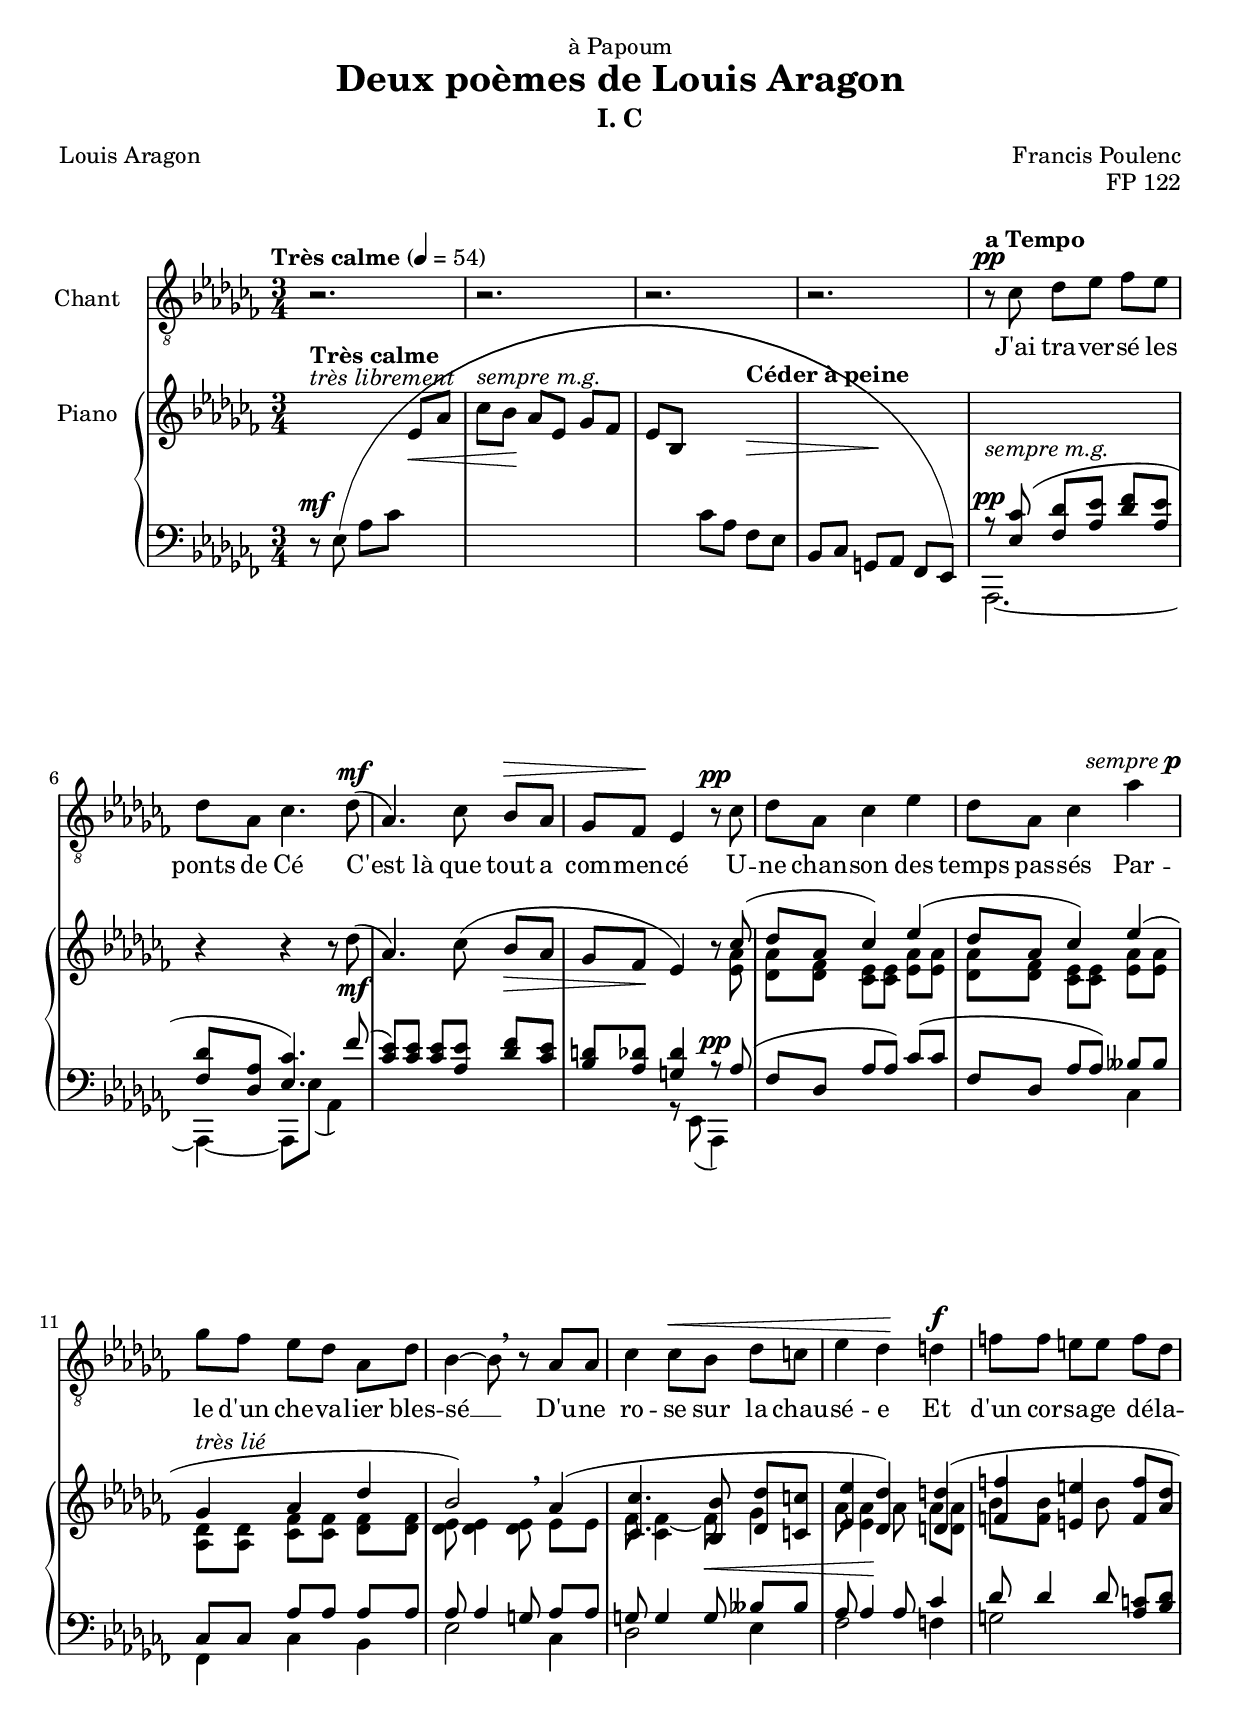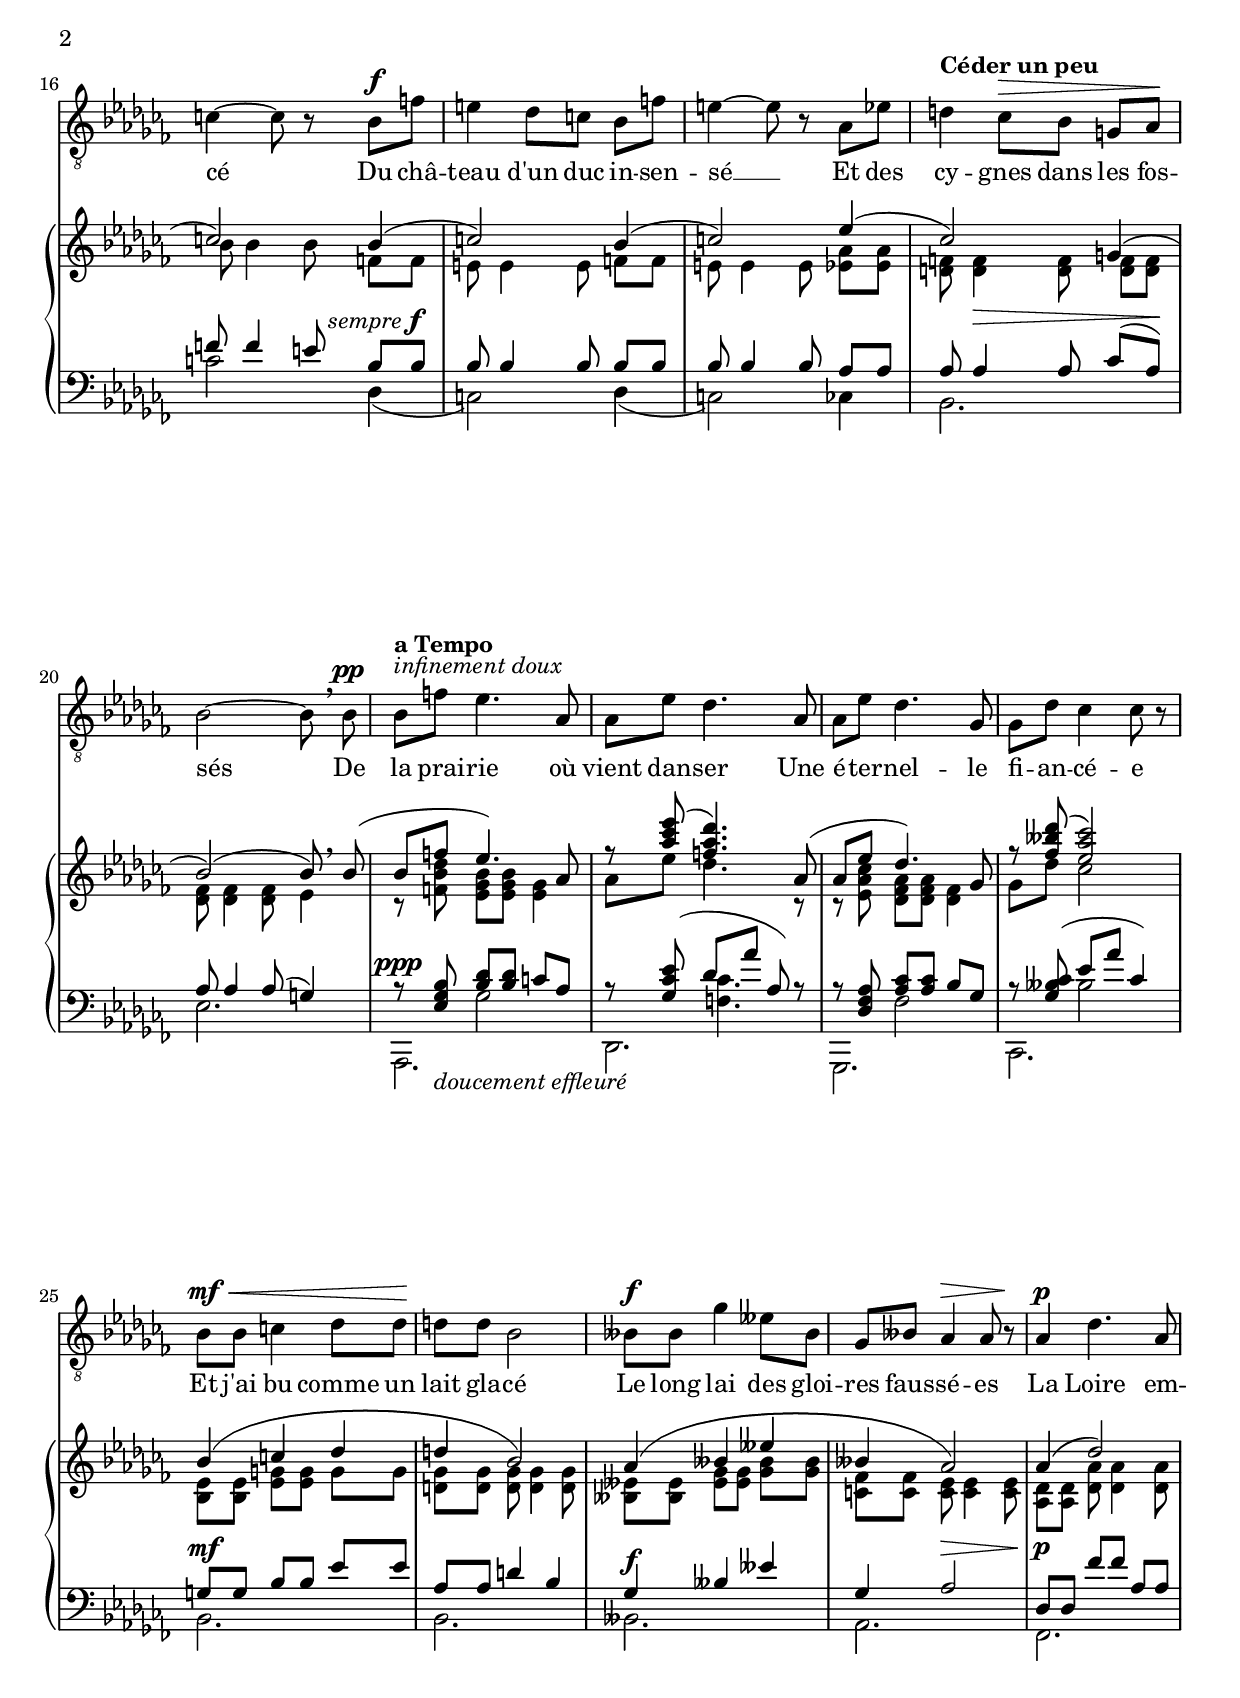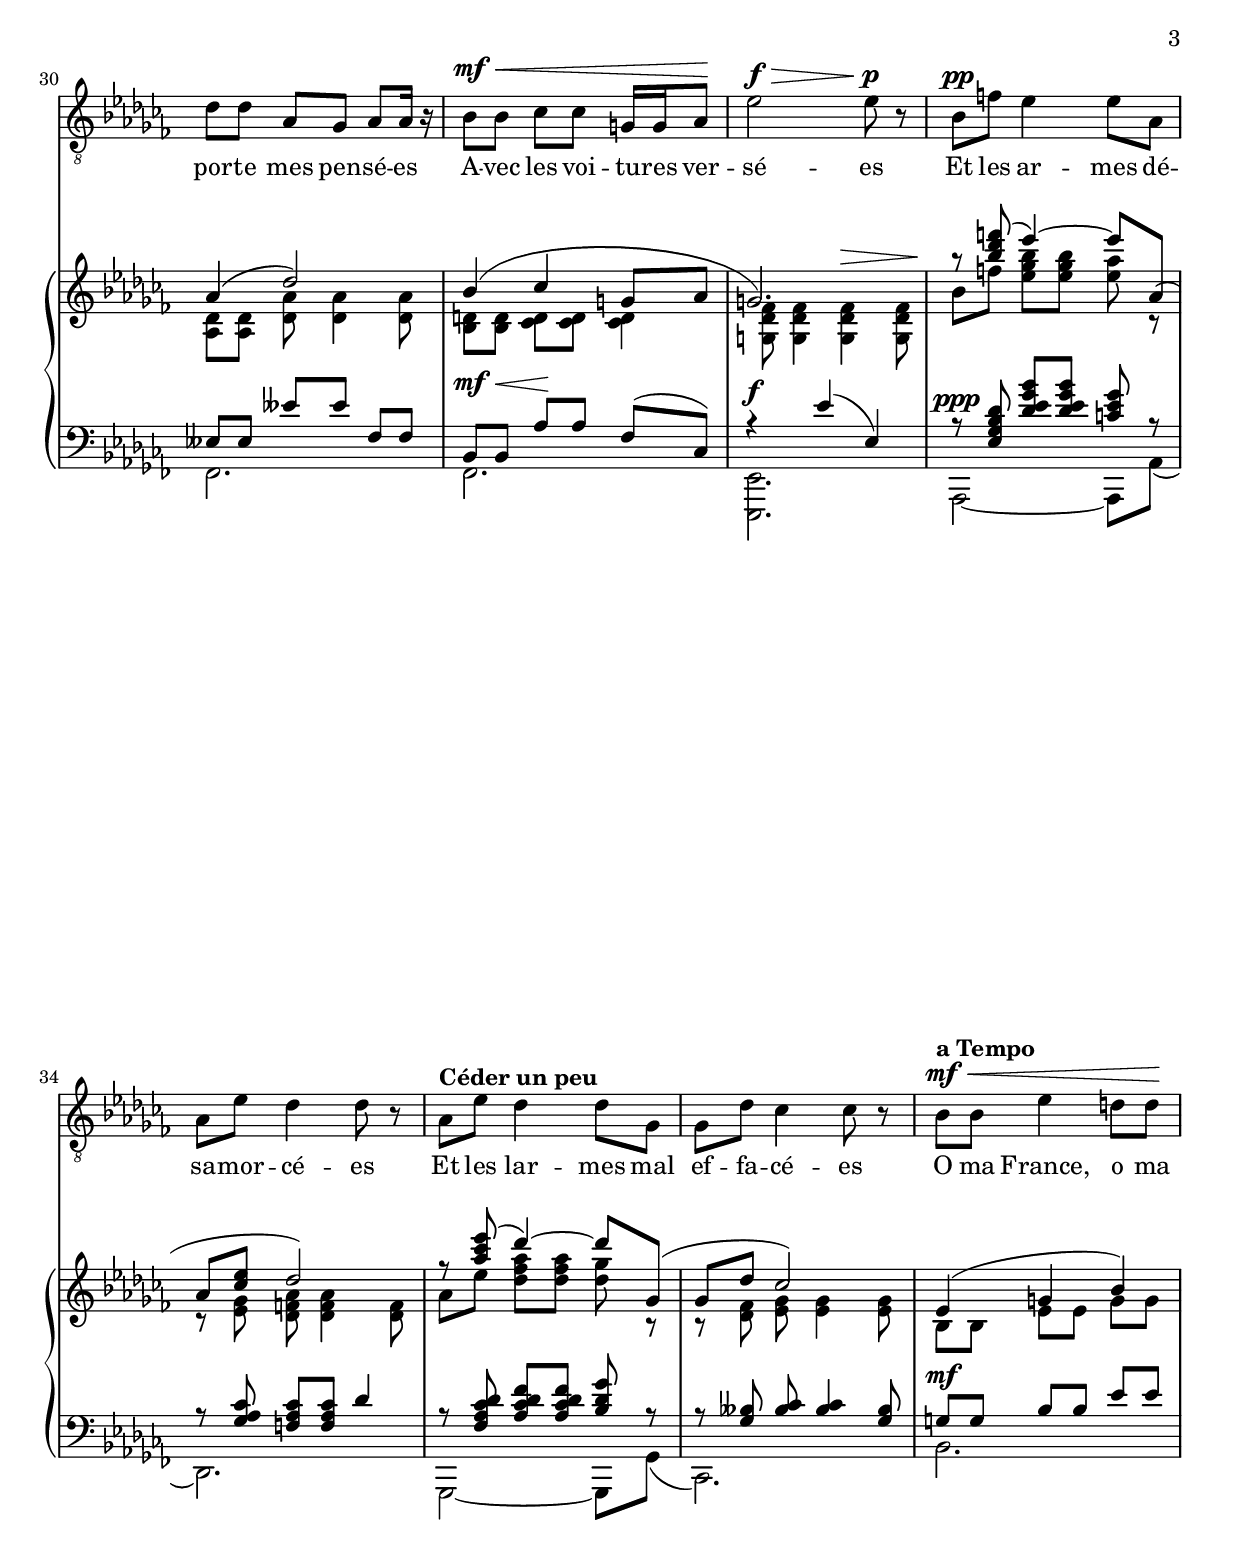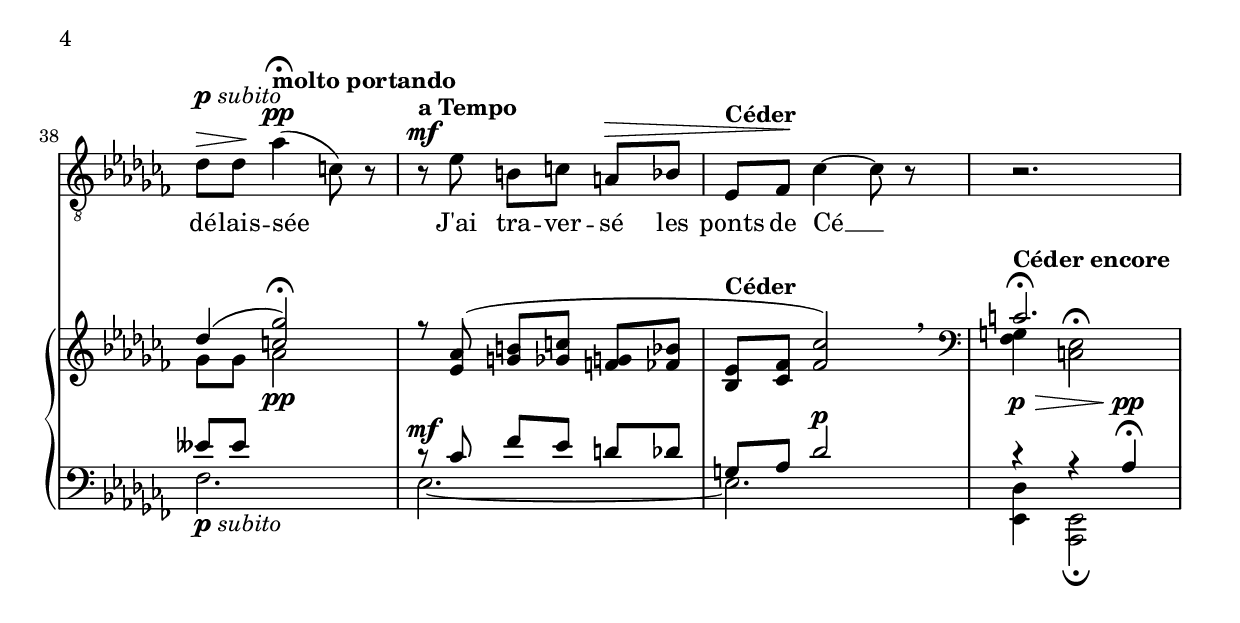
\version "2.16.2"
\language "italiano"

\paper {
  system-system-spacing #'padding = #5
}

\header {
  composer = "Francis Poulenc"
  poet = "Louis Aragon"
  title = "Deux poèmes de Louis Aragon"
  subtitle = "I. C"
  dedication = "à Papoum"
  opus = "FP 122"
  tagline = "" % no footer
}

global = {
  \key lab \minor
  \time 3/4
  \tempo "Très calme" 4 = 54
}

pianoSubito = \markup { \dynamic "p" \italic "subito" }
aTempo = \markup { \bold "a Tempo" }

semprepp = #(make-dynamic-script
  (markup #:hspace 0
          #:translate '(-10 . 0)
          #:line (#:normal-text
                  #:italic "sempre"
                  #:dynamic "p")
  )
)

sempref = #(make-dynamic-script
  (markup #:hspace 0
          #:translate '(-10 . 0)
          #:line (#:normal-text
                  #:italic "sempre"
                  #:dynamic "f")
  )
)

melody = {
  \set Timing.beamExceptions = #'()
  
  r2. |
  r2. |
  r2. |
  r2. |
  r8 ^\pp ^\aTempo dob reb mib fab mib |
  reb8 lab dob4. reb8 ^\mf ( |
  lab4. ) dob8 sib ^\> lab |
  solb8 fab \! mib4 r8 ^\pp dob' |
  reb8 lab dob4 mib |
  reb8 lab dob4 lab' ^\semprepp |
  solb8 fab mib reb lab reb |
  sib4~ sib8 \breathe r lab lab |
  dob4 dob8 ^\< sib reb do |
  mib4 reb \! re ^\f |
  fa8 fa mi mi fa reb |
  do4~ do8 r sib ^\f fa' |
  mi4 reb8 do sib fa' |
  mi4~ mi8 r lab, mib' |
  re4 ^\markup { \bold "Céder un peu" } dob8 ^\> sib sol lab \! |
  sib2~ sib8 \breathe sib ^\pp |
  sib8 ^\markup { \italic "infinement doux" } ^\aTempo fa' mib4. lab,8 |
  lab8 mib' reb4. lab8 |
  lab8 mib'8 reb4. solb,8 |
  solb8 reb' dob4 dob8 r |
  sib8 ^\mf ^\< sib8 do4 reb8 reb \! |
  re8 re sib2 |
  sibb8 ^\f sibb solb'4 mibb8 sibb |
  solb8 sibb lab4 ^\> lab8 r \! |
  lab4 ^\p reb4. lab8 |
  reb8 reb lab solb lab lab16 r16 |
  sib8 ^\mf ^\< sib dob dob sol16 sol lab8 \! |
  mib'2 ^\f ^\> mib8 ^\p r8 \! |
  sib8 ^\pp fa' mib4 mib8 lab, |
  lab8 mib' reb4 reb8 r |
  lab8 ^\markup { \bold "Céder un peu" } mib' reb4 reb8 solb, |
  solb8 reb' dob4 dob8 r8 |
  sib8 ^\mf ^\aTempo ^\< sib mib4 re8 re \! |
  reb8 ^\pianoSubito ^\> reb \! lab'4 \fermata ( ^\pp ^\markup { \bold "molto portando" } do,8 ) r8 |
  r8 ^\mf ^\aTempo mib8 si do la ^\> sib |
  mib,8 ^\markup { \bold "Céder" } fab \! dob'4~ dob8 r8 |
  r2.
}

text = \lyricmode {
  J'ai tra -- ver -- sé les ponts de Cé
  C'est_là que tout a com -- men -- cé
  U -- ne chan -- son des temps pas -- sés
  Par -- le d'un che -- va -- lier bles -- sé __

  D'u -- ne ro -- se sur la chau -- sé -- e
  Et d'un cor -- sa -- ge dé -- la -- cé

  Du châ -- teau d'un duc in -- sen -- sé __
  Et des cy -- gnes dans les fos -- sés

  De la prai -- rie où vient dan -- ser
  Une é -- ter -- nel -- le fi -- an -- cé -- e

  Et j'ai bu comme un lait gla -- cé
  Le long lai des gloi -- res faus -- sé -- es

  La Loire em -- por -- te mes pen -- sé -- es
  A -- vec les voi -- tu -- res ver -- sé -- es
  Et les ar -- mes dé -- sa -- mor -- cé -- es
  Et les lar -- mes mal ef -- fa -- cé -- es

  O ma France, o ma dé -- lais -- sée

  J'ai tra -- ver -- sé les ponts de Cé __
}

upper = \relative do'' {
  \set Timing.beamExceptions = #'()
  
  s2. ^\markup { \italic "très librement" } ^\markup { \bold "Très calme" } |
  s2. |
  s4 s4 s4 _\> ^\markup { \bold "Céder à peine" } |
  s4 s4 \! s4 |
  s2. | % 5
  r4 r4 r8 reb8 _\mf ^( |
  lab4. ) dob8 ^( sib _\> lab |
  solb8 fab \! mib4 ) r8 |

  <<
    {
      \voiceOne
      
      %\stemUp \slurUp
      dob'8 ^( |
      reb8 lab dob4 ) mib ^( |
      reb8 lab dob4 ) mib ^( | % 10
      solb,4  ^\markup { \italic "très lié" } lab reb |
      sib2 ) lab4 ^( |
      <dob, dob'>4. <sib sib'>8 <reb reb'> <do do'> |
      <mib mib'>4 <reb reb'> ) <re re'> ^( |
      <fa fa'>4 <mi mi'> <fa fa'>8 <lab reb> | % 15
      do2 ) sib4 ^( |
      do2 ) sib4 ^( |
      do2 ) mib4 ^( |
      dob2 ) sol4 ^( |
      sib2 ) ^( sib8 ) \breathe sib8 ^( | % 20
      sib8 fa' mib4. ) lab,8 |
      r8 <lab' dob mib> ^( <fa lab reb>4. ) lab,8 ^( |
      lab8 mib' reb4. ) solb,8 |
      r8 <fab' sibb reb> ^( <mib lab dob>2 ) |
      sib4 ^( do reb | % 25
      re4 sib2 ) |
      lab4 ^( sibb mibb |
      sibb4 lab2 ) |
      lab4 ^( reb2 ) |
      lab4 ^( reb2 ) | % 30
      sib4 ^( dob sol8 lab |
      sol2. ) |
      r8 <sib' reb fa> ^( mib4~ ) mib8 lab,, ^( |
      lab8 <dob mib> reb2 ) |
      r8 <lab' dob mib> ^( reb4~ ) reb8 solb,,8 ^( |
      solb8 reb' dob2 ) |
      mib,4 ^( sol sib ) |
      reb4 ^( <do solb'>2 \fermata ) |
      r8 <mib, lab> ^( <sol si> <solb do> <fa sol> <fab sib> |
      <sib, mib>8 ^\markup { \bold "Céder" } <dob fab> <fab dob'>2 ) \breathe |
      
      \clef bass
      do2. \fermata
    }
    \\
    {
      \voiceTwo
      
      <mib lab>8 |
      <reb lab'>8 <reb fab> <dob mib> <dob mib> <mib lab> <mib lab> |
      <reb lab'>8 <reb fab> <dob mib> <dob mib> <mib lab> <mib lab> | % 10
      <lab, reb>8 <lab reb> <dob fab> <dob fab> <reb fab> <reb fab> |
      <reb mib>8 <reb mib>4 <reb mib>8 \breathe mib mib |
      fab8 <dob fab~>4 fab8 solb4 |
      lab8 <mib lab>4 lab8 lab <re, lab'> |
      sib'8 <fa sib> s8 sib s4 | % 15
      sib8 sib4 sib8 fa8 fa |
      mi8 mi4 mi8 fa8 fa |
      mi8 mi4 mi8 <mib lab>8 <mib lab> |
      <re fa>8 <re fa>4 <re fa>8 <re fa> <re fa> |
      <reb fab>8 <reb fab>4 <reb fab>8 mib4 | % 20
      r8 <fa sib reb>8 <mib solb sib> <mib solb sib> <mib solb>4 |
      lab8 mib' reb4. r8 |
      r8 <mib, lab dob>8 <reb fab lab> <reb fab lab>  <reb fab>4 |
      solb8 reb' dob2 |
      <sib, mib>8 <sib mib> <mib sol> <mib sol> sol sol | % 25
      <re solb>8 <re solb> <re solb> <re solb>4 <re solb>8 |
      <sibb mibb>8 <sibb mibb> <mibb solb> <mibb solb> <solb sibb> <solb sibb> |
      <do, fab>8 <do fab> <do mib> <do mib>4  <do mib>8 |
      <lab reb>8 <lab reb>8 <reb lab'>8 <reb lab'>4 <reb lab'>8 |
      <lab reb>8 <lab reb>8 <reb lab'>8 <reb lab'>4 <reb lab'>8 |
      <sib re>8 <sib re>8 <dob re>8 <dob re>8 <dob re>4 |
      <sol reb' fab>8 <sol reb' fab>4 <sol reb' fab>4 ^\> <sol reb' fab>8 |
      sib'8 \! fa' <mib solb sib> <mib solb sib> <mib lab> r |
      r8 <mib, solb> <reb fa lab> <reb fa lab>4 <reb fa>8 |
      lab'8 mib' <reb fab lab> <reb fab lab> <reb solb> r |
      r8 <reb, fab> <mib solb> <mib solb>4 <mib solb>8 |
      sib8 sib mib mib sol sol |
      solb8 solb lab2 _\pp |
      s2. |
      s2. |
      
      \clef bass
      <fab, sol>4 ^\markup { \bold "Céder encore" } <do mib>2 ^\fermata |
    }
  >>


}

lower = \relative do {
  \set Timing.beamExceptions = #'()
  
  r8 ^\mf mib ^( lab[ dob] |
  \change Staff = "upper"
  mib8 _\< lab |
  dob8 ^\markup { \italic "sempre m.g." } sib \! lab mib solb fab |
  mib8 sib |
  \change Staff = "lower"
  dob8 lab fab mib |
  sib8 dob sol lab fab mib ) |

  <<
    {
      \voiceOne
      
      r8 ^\markup { \italic "sempre m.g." } ^\pp <mib' dob'> ^( <fab reb'> <lab mib'> <reb fab> <lab mib'> |
      <fab reb'>8 <reb lab'> <mib dob'>4. ) \slurDown fab'8 ^( |
      <dob mib>8 ) <dob mib> <dob mib> <lab mib'> <reb fab> <dob mib> |
      <sib re>8 <lab reb> <sol reb'>4 r8 ^\pp lab ^( |
      fab8 reb lab' lab ) dob ^( dob |
      fab,8 reb lab' lab ) sibb sibb |
      dob,8 dob lab' lab lab lab |
      lab8 lab4 sol8 lab lab |
      sol8 sol4 sol8 ^\< sibb sibb |
      lab8 lab4 \! lab8 dob4 |
      reb8 reb4 reb8 <lab do>8 <sib reb> |
      fa'8 fa4 mi8 sib8 ^\sempref sib |
      sib8 sib4 sib8 sib sib |
      sib8 sib4 sib8 lab lab |
      lab8 lab4 ^\> lab8 dob ^( lab \! ) |
      lab8 lab4 lab8 ^( sol4 ) |
      r8 ^\ppp <mib solb sib> _\markup { \italic "doucement effleuré" } <sib' reb> <sib reb> do lab |
      r8 <solb dob mib> ^( reb' lab' lab,8 ) r8 |
      r8 <reb, fab lab> <lab' dob> <lab dob> sib solb |
      r8 <solb sibb dob> ^( mib'8 lab dob,4 ) |
      sol8 ^\mf sol sib sib mib mib |
      lab,8 lab re4 sib4 |
      solb4 ^\f sibb mibb |
      solb,4 lab2 ^\> |
      reb,8 \! \p reb fab'8 fab lab, lab |
      mibb8 mibb mibb' mibb fab, fab |
      sib,8 ^\mf ^\< sib lab' \! lab fab ^( dob ) |
      r4 ^\f mib' ^( mib, ) |
      r8 ^\ppp <mib solb sib reb>8 <reb' mib solb sib> <reb mib solb sib> <do mib solb> r8 |
      r8 <solb lab dob> <fa lab dob> <fa lab dob> reb'4 |
      r8 <fab, lab dob reb> <lab dob reb fab> <lab dob reb fab> <sib reb solb> r8 |
      r8 <solb sibb> <sibb dob> <sibb dob>4 <solb sibb>8 |
      sol8 ^\mf sol sib sib mib mib |
      mibb8 mibb s2 |
      r8 ^\mf dob fab mib re reb |
      sol,8 lab reb2 ^\p |
      r4 ^\p ^\> r4 lab4 \! \fermata ^\pp |

    } \\
    {
      \voiceTwo
      
      lab,,2.~ |
      lab4~ lab8  mib'' _( lab,4 ) |
      s2. |
      s4 r8 mib _( lab,4 ) |
      s2. |
      s2 dob'4 |
      fab,4 dob' sib |
      mib2 dob4 |
      reb2 mib4 |
      fab2 fa4 |
      sol2 s4 |
      do2 reb,4 _( |
      do2 ) reb4 _( |
      do2 ) dob4 |
      sib2. |
      mib2. |
      lab,,2. |
      reb2. |
      solb,2. |
      dob2. |
      sib'2. |
      sib2. |
      sibb2. |
      lab2. |
      fab2. |
      fab2. |
      fab2. |
      <mib, mib'>2. |
      lab2~ lab8 lab'8 _( |
      reb,2. ) |
      solb,2~ solb8 solb'8 _( |
      dob,2. ) |
      sib'2. |
      fab'2. _\pianoSubito |
      mib2.~ |
      mib2. |
      <mib, reb'>4 <mib lab,>2 _\fermata |
    } \\
    {
      \voiceTwo
      
      s2. |
      s2. |
      s2. |
      s2. |
      s2. |
      s2. |
      s2. |
      s2. |
      s2. |
      s2. |
      s2. |
      s2. |
      s2. |
      s2. |
      s2. |
      s2. |
      s4 solb'2 |
      s4 <fa dob'>4. s8 |
      s4 fab2 |
      s4 sibb2 |
    }
  >>
}

\score {
  <<
     \new Voice <<
      \global
      \set Staff.instrumentName = #"Chant"
      \relative do' {
        \clef "G_8"
        \melody
      }
      \addlyrics {
        \text
      }
    >>
    \new PianoStaff <<
      \new Staff = "upper" <<
        \global
        \upper
      >>
      \new Staff = "lower" <<
        \global
        \clef bass
        \lower
      >>
      \set Staff.instrumentName = #"Piano"
    >>
  >>

  \layout {
    \context {
      \Voice
    }
  }

  \midi { }
}

